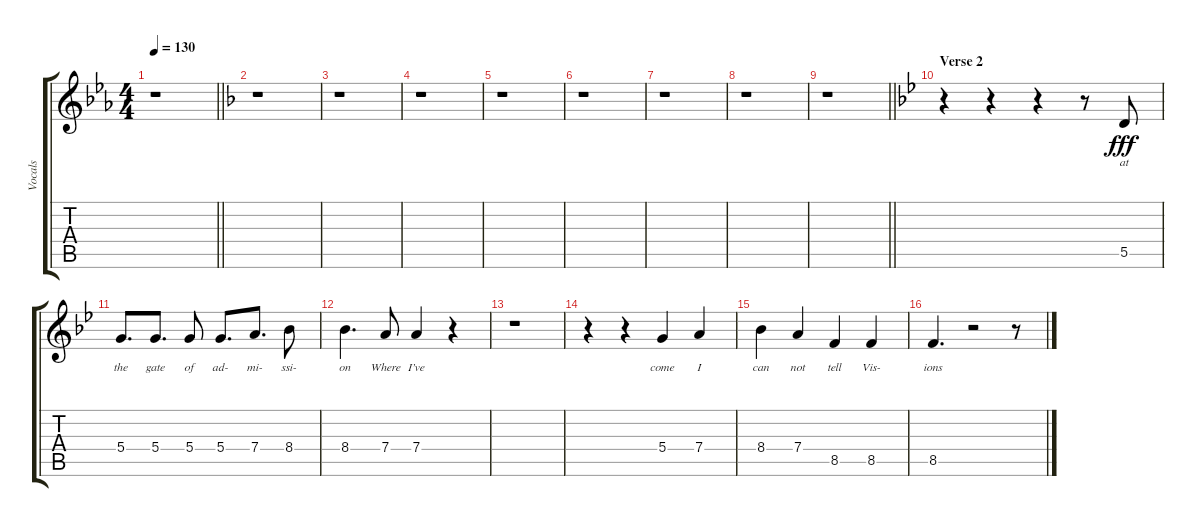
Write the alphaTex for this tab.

\track ("Vocals" "Vocals") {instrument distortionguitar}
\staff {score tabs}
\tuning (E4 B3 G3 D3 A2 D2) {hide}
\ts (4 4)
\tempo 130
\clef g2
\barLineRight lightlight
\ks cminor
r.1{dy fff} |
\section ("" "")
\ks dminor
r.1 |
r.1 |
r.1 |
r.1 |
r.1 |
r.1 |
r.1 |
\barLineRight lightlight
r.1 |
\section ("" "Verse 2")
\ks gminor
r.4 r.4 r.4 r.8 5.5.8{lyrics (0 "at") lyrics (1 "") lyrics (2 "") lyrics (3 "") lyrics (4 "")} |
5.4.8{d lyrics (0 "the") lyrics (1 "") lyrics (2 "") lyrics (3 "") lyrics (4 "")} 5.4.8{d lyrics (0 "gate") lyrics (1 "") lyrics (2 "") lyrics (3 "") lyrics (4 "")} 5.4.8{lyrics (0 "of") lyrics (1 "") lyrics (2 "") lyrics (3 "") lyrics (4 "")} 5.4.8{d lyrics (0 "ad-") lyrics (1 "") lyrics (2 "") lyrics (3 "") lyrics (4 "")} 7.4.8{d lyrics (0 "mi-") lyrics (1 "") lyrics (2 "") lyrics (3 "") lyrics (4 "")} 8.4.8{lyrics (0 "ssi-") lyrics (1 "") lyrics (2 "") lyrics (3 "") lyrics (4 "")} |
8.4.4{d lyrics (0 "on") lyrics (1 "") lyrics (2 "") lyrics (3 "") lyrics (4 "")} 7.4.8{lyrics (0 "Where") lyrics (1 "") lyrics (2 "") lyrics (3 "") lyrics (4 "")} 7.4.4{lyrics (0 "I’ve") lyrics (1 "") lyrics (2 "") lyrics (3 "") lyrics (4 "")} r.4 |
r.1 |
r.4 r.4 5.4.4{lyrics (0 "come") lyrics (1 "") lyrics (2 "") lyrics (3 "") lyrics (4 "")} 7.4.4{lyrics (0 "I") lyrics (1 "") lyrics (2 "") lyrics (3 "") lyrics (4 "")} |
8.4.4{lyrics (0 "can") lyrics (1 "") lyrics (2 "") lyrics (3 "") lyrics (4 "")} 7.4.4{lyrics (0 "not") lyrics (1 "") lyrics (2 "") lyrics (3 "") lyrics (4 "")} 8.5.4{lyrics (0 "tell") lyrics (1 "") lyrics (2 "") lyrics (3 "") lyrics (4 "")} 8.5.4{lyrics (0 "Vis-") lyrics (1 "") lyrics (2 "") lyrics (3 "") lyrics (4 "")} |
8.5.4{d lyrics (0 "ions") lyrics (1 "") lyrics (2 "") lyrics (3 "") lyrics (4 "")} r.2 r.8
